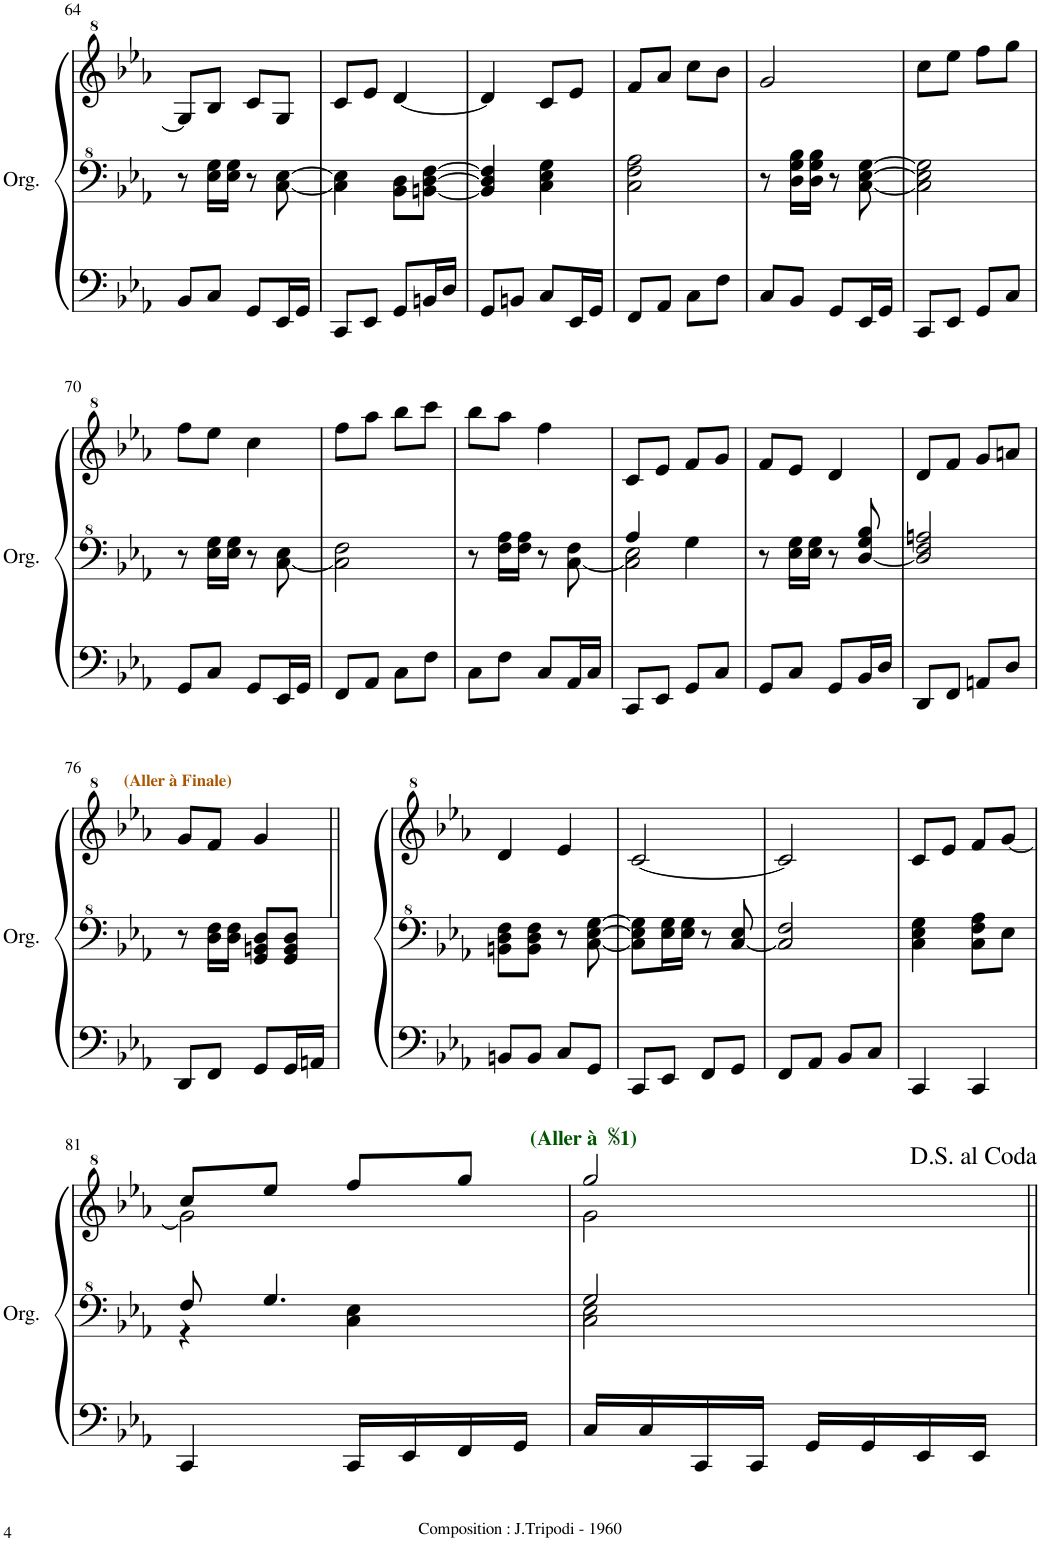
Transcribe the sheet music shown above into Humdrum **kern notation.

**kern	**kern	**kern
*part1	*part1	*part1
*staff3	*staff2	*staff1
*I"Orgue	*	*
*I'Org.	*	*
!!LO:PB:g=z
*clefF4	*clefF^4	*clefG^2
*k[b-e-a-]	*k[b-e-a-]	*k[b-e-a-]
*M2/4	*M2/4	*M2/4
=64	=64	=64
8BB-/L	8r	8g/L]
8C/J	16e-\ 16g\LL	8b-/J
.	16e-\ 16g\JJ	.
8GG/L	8r	8cc/L
16EE-/L	[8c\ [8e-\	8g/J
16GG/JJ	.	.
=65	=65	=65
8CC/L	4c\] 4e-\]	8cc/L
8EE-/J	.	8ee-/J
8GG/L	8B-\ 8d\L	[4dd/
16BBn/L	[8Bn\ [8d\ [8f\J	.
16D/JJ	.	.
=66	=66	=66
8GG/L	4B/] 4d/] 4f/]	4dd/]
8BBn/J	.	.
8C/L	4c\ 4e-\ 4g\	8cc/L
16EE-/L	.	8ee-/J
16GG/JJ	.	.
=67	=67	=67
8FF/L	2c\ 2f\ 2a-\	8ff/L
8AA-/J	.	8aa-/J
8C\L	.	8ccc\L
8F\J	.	8bb-\J
=68	=68	=68
8C/L	8r	2gg/
8BB-/J	16d\ 16g\ 16b-\LL	.
.	16d\ 16g\ 16b-\JJ	.
8GG/L	8r	.
16EE-/L	[8c\ [8e-\ [8g\	.
16GG/JJ	.	.
=69	=69	=69
8CC/L	2c\] 2e-\] 2g\]	8ccc\L
8EE-/J	.	8eee-\J
8GG/L	.	8fff\L
8C/J	.	8ggg\J
!!LO:LB:g=z
=70	=70	=70
8GG/L	8r	8fff\L
8C/J	16e-\ 16g\LL	8eee-\J
.	16e-\ 16g\JJ	.
8GG/L	8r	4ccc\
16EE-/L	[8c\ 8e-\	.
16GG/JJ	.	.
=71	=71	=71
8FF/L	2c\] 2f\	8fff\L
8AA-/J	.	8aaa-\J
8C\L	.	8bbb-\L
8F\J	.	8cccc\J
=72	=72	=72
8C\L	8r	8bbb-\L
8F\J	16f\ 16a-\LL	8aaa-\J
.	16f\ 16a-\JJ	.
8C/L	8r	4fff\
16AA-/L	[8c\ 8f\	.
16C/JJ	.	.
=73	=73	=73
*	*^	*
8CC/L	2c\] 2e-\	4a-/	8cc/L
8EE-/J	.	.	8ee-/J
8GG/L	.	4g\	8ff/L
8C/J	.	.	8gg/J
*	*v	*v	*
=74	=74	=74
8GG/L	8r	8ff/L
8C/J	16e-\ 16g\LL	8ee-/J
.	16e-\ 16g\JJ	.
8GG/L	8r	4dd/
16BB-/L	[8d/ 8g/ 8b-/	.
16D/JJ	.	.
=75	=75	=75
8DD/L	2d/] 2f/ 2an/	8dd/L
8FF/J	.	8ff/J
8AAn/L	.	8gg/L
8D/J	.	8aan/J
!!LO:LB:g=z
=76	=76	=76
!	!	!LO:TX:a:B:color=#AA5500:t=(Aller à Finale)
8DD/L	8r	8gg/L
8FF/J	16d\ 16f\LL	8ff/J
.	16d\ 16f\JJ	.
8GG/L	8G/ 8Bn/ 8d/L	4gg/
16GG/L	8G/ 8B/ 8d/J	.
16AAn/JJ	.	.
=77||	=77||	=77||
8BBn/L	8Bn\ 8d\ 8f\L	4dd/
8BB/J	8B\ 8d\ 8f\J	.
8C/L	8r	4ee-/
8GG/J	[8c\ [8e-\ [8g\	.
=78	=78	=78
8CC/L	8c\] 8e-\] 8g\]L	[2cc/
8EE-/J	16e-\ 16g\L	.
.	16e-\ 16g\JJ	.
8FF/L	8r	.
8GG/J	[8c/ 8e-/	.
=79	=79	=79
8FF/L	2c/] 2f/	2cc/]
8AA-/J	.	.
8BB-/L	.	.
8C/J	.	.
=80	=80	=80
4CC/	4c\ 4e-\ 4g\	8cc/L
.	.	8ee-/J
4CC/	8c\ 8f\ 8a-\L	8ff/L
.	8e-\J	[8gg/J
!!LO:LB:g=z
=81	=81	=81
*	*^	*^
4CC/	8f/	4r	2gg\]	8ccc/L
.	4.g/	.	.	8eee-/J
16CC/LL	.	4c\ 4e-\	.	8fff/L
16EE-/	.	.	.	.
16FF/	.	.	.	8ggg/J
16GG/JJ	.	.	.	.
=82	=82	=82	=82	=82
!	!	!	!LO:TX:a:B:color=#005500:t=(Aller à	!
!	!	!	!LO:TX:a:t=1)	!
16C/LL	2g/	2c\ 2e-\	2gg\	2ggg/
16C/	.	.	.	.
16CC/	.	.	.	.
16CC/JJ	.	.	.	.
16GG/LL	.	.	.	.
16GG/	.	.	.	.
16EE-/	.	.	.	.
16EE-/JJ	.	.	.	.
*	*v	*v	*	*
*	*	*v	*v
=||	=||	=||
*-	*-	*-
